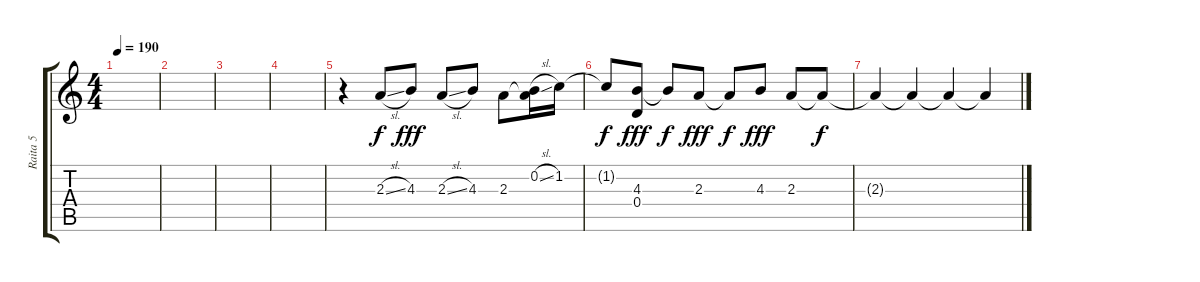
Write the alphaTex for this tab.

\track ("Raita 5" "Raita 5") {instrument acousticguitarsteel}
\staff {score tabs}
\tuning (E4 B3 G3 D3 A2 E2) {hide}
\ts (4 4)
\tempo 190
\clef g2
\ks c
|
|
|
|
r.4 2.3{sl}.8{dy f} 4.3.8{dy fff} 2.3{sl}.8 4.3.8 2.3.8 (0.2{sl} 2.3{t}).16 1.2.16 |
1.2{t}.8{dy f} (4.3 0.4).8{dy fff} 4.3{t}.8{dy f} 2.3.8{dy fff} 2.3{t}.8{dy f} 4.3.8{dy fff} 2.3.8 2.3{t}.8{dy f} |
2.3{t}.4 2.3{t}.4 2.3{t}.4 2.3{t}.4
